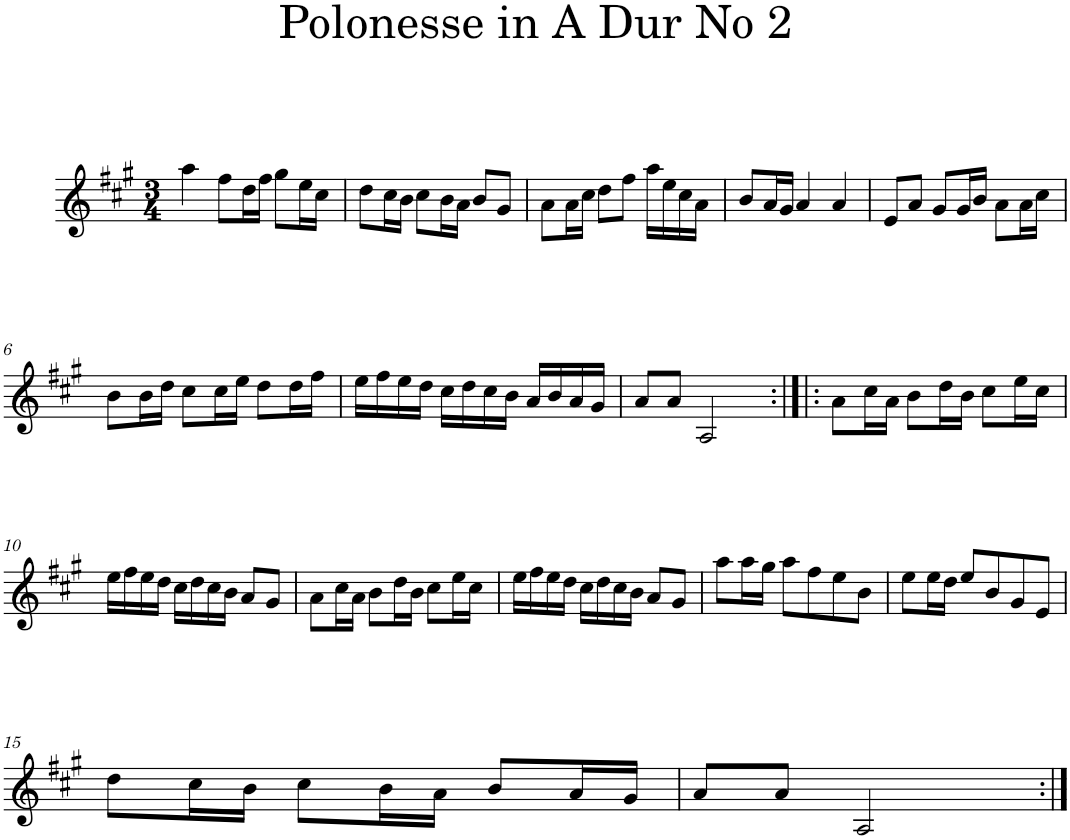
**kern
*part1
*staff1
*I"Piano
*I'Pno
*clefG2
*k[f#c#g#]
*A:
*M3/4
=1
4aa\
8ff#\L
16dd\L
16ff#\JJ
8gg#\L
16ee\L
16cc#\JJ
=2
8dd\L
16cc#\L
16b\JJ
8cc#\L
16b\L
16a\JJ
8b/L
8g#/J
=3
8a\L
16a\L
16cc#\JJ
8dd\L
8ff#\J
16aa\LL
16ee\
16cc#\
16a\JJ
=4
8b/L
16a/L
16g#/JJ
4a/
4a/
=5
8e/L
8a/J
8g#/L
16g#/L
16b/JJ
8a\L
16a\L
16cc#\JJ
!!LO:LB:g=z
=6
8b\L
16b\L
16dd\JJ
8cc#\L
16cc#\L
16ee\JJ
8dd\L
16dd\L
16ff#\JJ
=7
16ee\LL
16ff#\
16ee\
16dd\JJ
16cc#\LL
16dd\
16cc#\
16b\JJ
16a/LL
16b/
16a/
16g#/JJ
=8
8a/L
8a/J
2A/
=9:|!|:
8a\L
16cc#\L
16a\JJ
8b\L
16dd\L
16b\JJ
8cc#\L
16ee\L
16cc#\JJ
!!LO:LB:g=z
=10
16ee\LL
16ff#\
16ee\
16dd\JJ
16cc#\LL
16dd\
16cc#\
16b\JJ
8a/L
8g#/J
=11
8a\L
16cc#\L
16a\JJ
8b\L
16dd\L
16b\JJ
8cc#\L
16ee\L
16cc#\JJ
=12
16ee\LL
16ff#\
16ee\
16dd\JJ
16cc#\LL
16dd\
16cc#\
16b\JJ
8a/L
8g#/J
=13
8aa\L
16aa\L
16gg#\JJ
8aa\L
8ff#\
8ee\
8b\J
=14
8ee\L
16ee\L
16dd\JJ
8ee/L
8b/
8g#/
8e/J
!!LO:LB:g=z
=15
8dd\L
16cc#\L
16b\JJ
8cc#\L
16b\L
16a\JJ
8b/L
16a/L
16g#/JJ
=16
8a/L
8a/J
2A/
=:|!
*-
